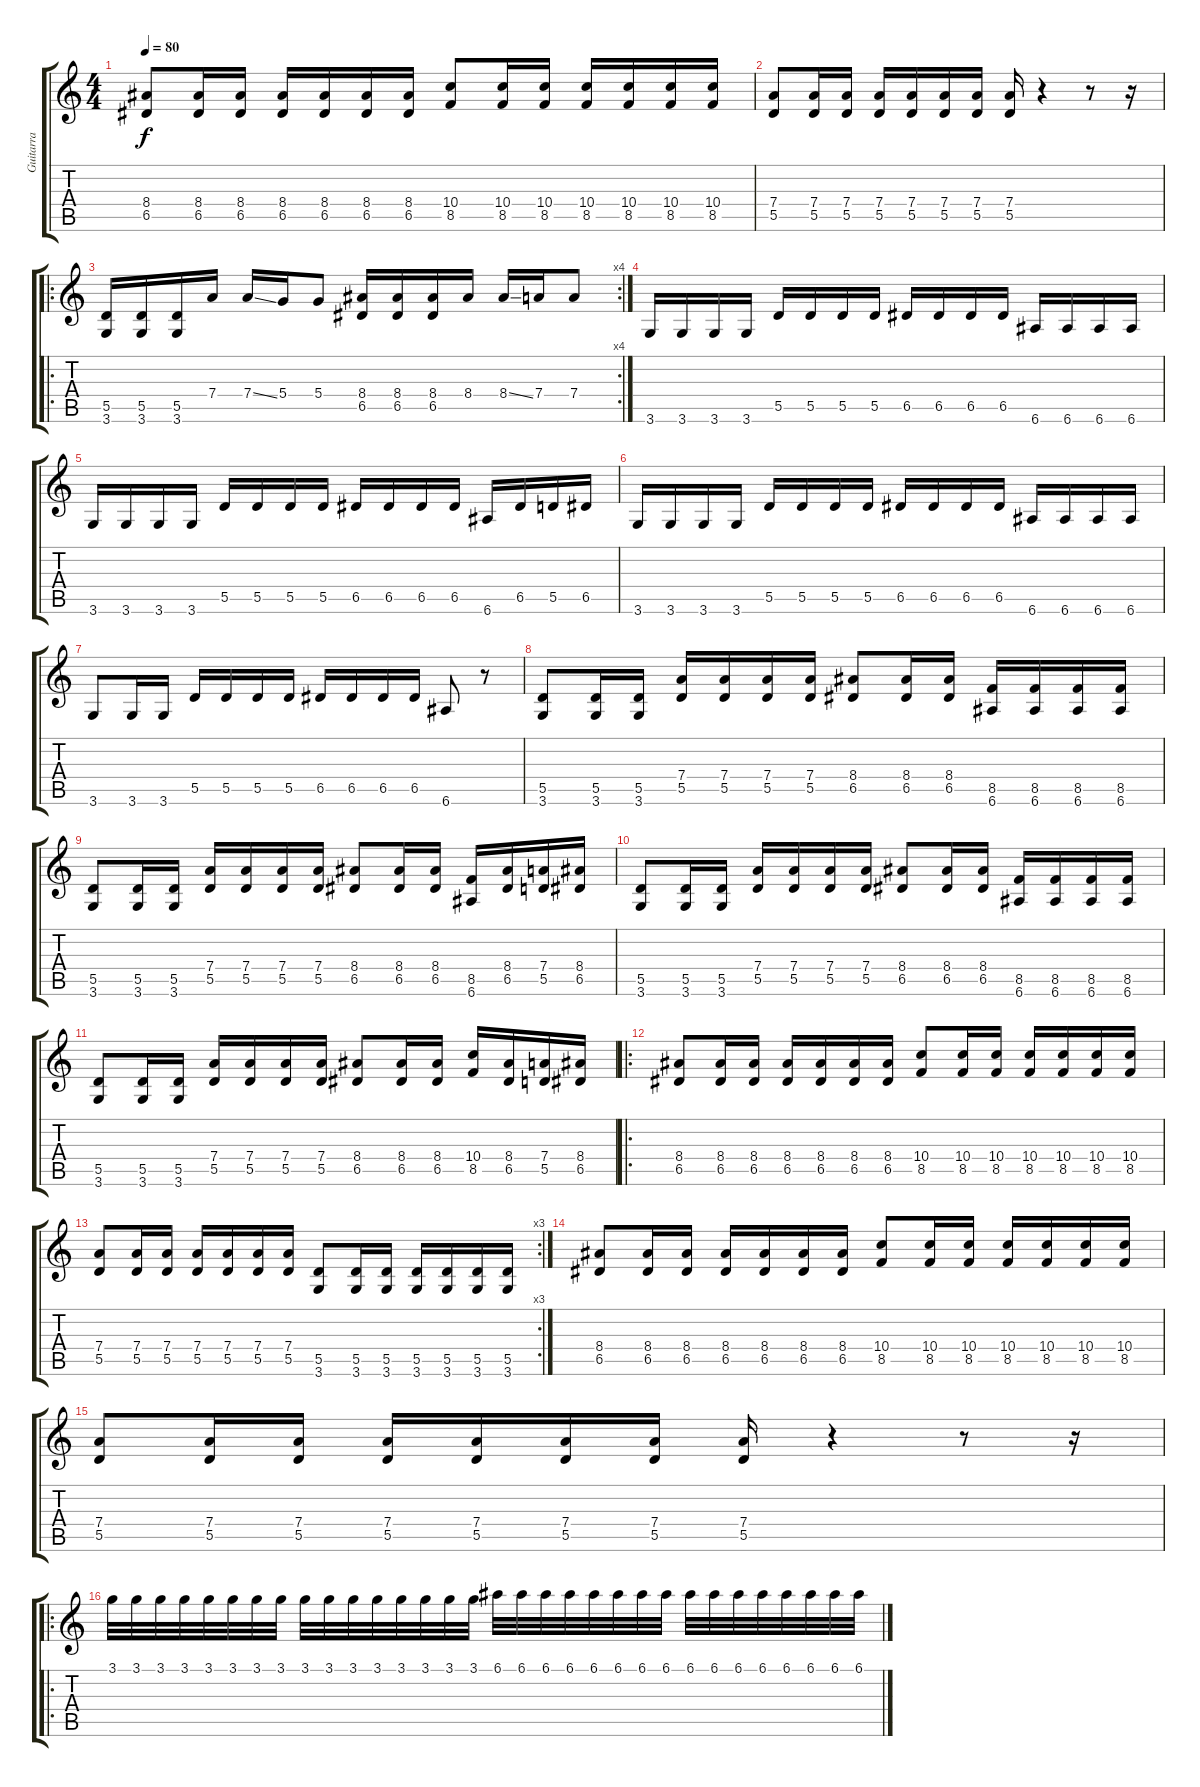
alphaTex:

\track ("Guitarra" "Guitarra") {instrument distortionguitar}
\staff {score tabs}
\tuning (E4 B3 G3 D3 A2 E2) {hide}
\ts (4 4)
\tempo 80
\clef g2
\ks c
(8.4 6.5).8{dy f} (8.4 6.5).16 (8.4 6.5).16 (8.4 6.5).16 (8.4 6.5).16 (8.4 6.5).16 (8.4 6.5).16 (10.4 8.5).8 (10.4 8.5).16 (10.4 8.5).16 (10.4 8.5).16 (10.4 8.5).16 (10.4 8.5).16 (10.4 8.5).16 |
(7.4 5.5).8 (7.4 5.5).16 (7.4 5.5).16 (7.4 5.5).16 (7.4 5.5).16 (7.4 5.5).16 (7.4 5.5).16 (7.4 5.5).16 r.4 r.8 r.16 |
\ro
\rc 4
(5.5 3.6).16 (5.5 3.6).16 (5.5 3.6).16 7.4.16 7.4{ss}.16 5.4.16 5.4.8 (8.4 6.5).16 (8.4 6.5).16 (8.4 6.5).16 8.4.16 8.4{ss}.16 7.4.16 7.4.8 |
3.6.16 3.6.16 3.6.16 3.6.16 5.5.16 5.5.16 5.5.16 5.5.16 6.5.16 6.5.16 6.5.16 6.5.16 6.6.16 6.6.16 6.6.16 6.6.16 |
3.6.16 3.6.16 3.6.16 3.6.16 5.5.16 5.5.16 5.5.16 5.5.16 6.5.16 6.5.16 6.5.16 6.5.16 6.6.16 6.5.16 5.5.16 6.5.16 |
3.6.16 3.6.16 3.6.16 3.6.16 5.5.16 5.5.16 5.5.16 5.5.16 6.5.16 6.5.16 6.5.16 6.5.16 6.6.16 6.6.16 6.6.16 6.6.16 |
3.6.8 3.6.16 3.6.16 5.5.16 5.5.16 5.5.16 5.5.16 6.5.16 6.5.16 6.5.16 6.5.16 6.6.8 r.8 |
(5.5 3.6).8 (5.5 3.6).16 (5.5 3.6).16 (7.4 5.5).16 (7.4 5.5).16 (7.4 5.5).16 (7.4 5.5).16 (8.4 6.5).8 (8.4 6.5).16 (8.4 6.5).16 (8.5 6.6).16 (8.5 6.6).16 (8.5 6.6).16 (8.5 6.6).16 |
(5.5 3.6).8 (5.5 3.6).16 (5.5 3.6).16 (7.4 5.5).16 (7.4 5.5).16 (7.4 5.5).16 (7.4 5.5).16 (8.4 6.5).8 (8.4 6.5).16 (8.4 6.5).16 (8.5 6.6).16 (8.4 6.5).16 (7.4 5.5).16 (8.4 6.5).16 |
(5.5 3.6).8 (5.5 3.6).16 (5.5 3.6).16 (7.4 5.5).16 (7.4 5.5).16 (7.4 5.5).16 (7.4 5.5).16 (8.4 6.5).8 (8.4 6.5).16 (8.4 6.5).16 (8.5 6.6).16 (8.5 6.6).16 (8.5 6.6).16 (8.5 6.6).16 |
(5.5 3.6).8 (5.5 3.6).16 (5.5 3.6).16 (7.4 5.5).16 (7.4 5.5).16 (7.4 5.5).16 (7.4 5.5).16 (8.4 6.5).8 (8.4 6.5).16 (8.4 6.5).16 (10.4 8.5).16 (8.4 6.5).16 (7.4 5.5).16 (8.4 6.5).16 |
\ro
(8.4 6.5).8 (8.4 6.5).16 (8.4 6.5).16 (8.4 6.5).16 (8.4 6.5).16 (8.4 6.5).16 (8.4 6.5).16 (10.4 8.5).8 (10.4 8.5).16 (10.4 8.5).16 (10.4 8.5).16 (10.4 8.5).16 (10.4 8.5).16 (10.4 8.5).16 |
\rc 3
(7.4 5.5).8 (7.4 5.5).16 (7.4 5.5).16 (7.4 5.5).16 (7.4 5.5).16 (7.4 5.5).16 (7.4 5.5).16 (5.5 3.6).8 (5.5 3.6).16 (5.5 3.6).16 (5.5 3.6).16 (5.5 3.6).16 (5.5 3.6).16 (5.5 3.6).16 |
(8.4 6.5).8 (8.4 6.5).16 (8.4 6.5).16 (8.4 6.5).16 (8.4 6.5).16 (8.4 6.5).16 (8.4 6.5).16 (10.4 8.5).8 (10.4 8.5).16 (10.4 8.5).16 (10.4 8.5).16 (10.4 8.5).16 (10.4 8.5).16 (10.4 8.5).16 |
(7.4 5.5).8 (7.4 5.5).16 (7.4 5.5).16 (7.4 5.5).16 (7.4 5.5).16 (7.4 5.5).16 (7.4 5.5).16 (7.4 5.5).16 r.4 r.8 r.16 |
\ro
3.1.32 3.1.32 3.1.32 3.1.32 3.1.32 3.1.32 3.1.32 3.1.32 3.1.32 3.1.32 3.1.32 3.1.32 3.1.32 3.1.32 3.1.32 3.1.32 6.1.32 6.1.32 6.1.32 6.1.32 6.1.32 6.1.32 6.1.32 6.1.32 6.1.32 6.1.32 6.1.32 6.1.32 6.1.32 6.1.32 6.1.32 6.1.32
